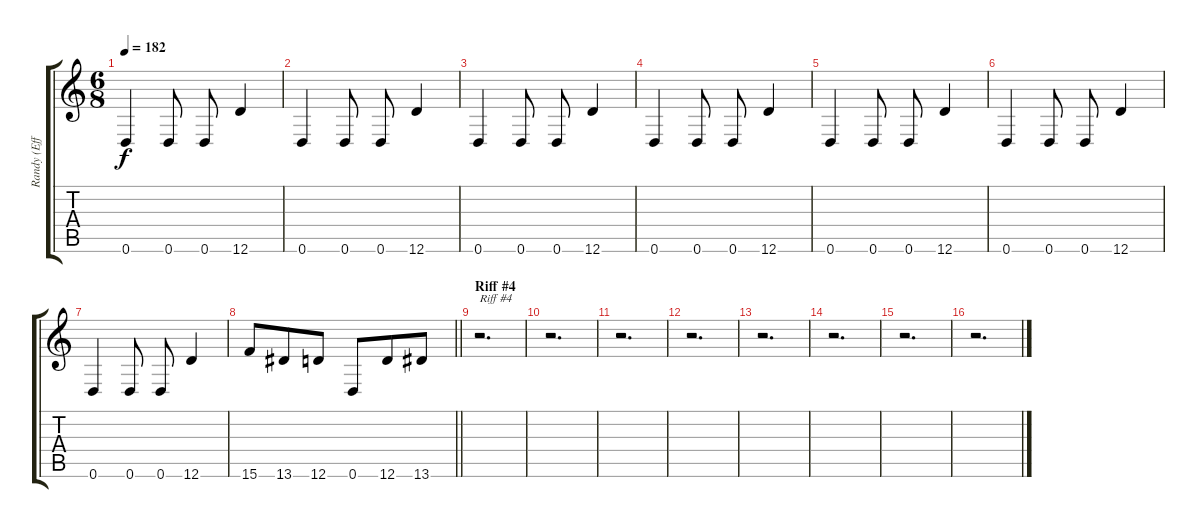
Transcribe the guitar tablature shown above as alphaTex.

\track ("Randy (Effect Guitar)" "Randy (Eff") {instrument electricguitarmuted}
\staff {score tabs}
\tuning (E4 B3 G3 D3 A2 D2) {hide}
\ts (6 8)
\tempo 182
\clef g2
\ks c
0.6.4{dy f} 0.6.8 0.6.8 12.6.4 |
0.6.4 0.6.8 0.6.8 12.6.4 |
0.6.4 0.6.8 0.6.8 12.6.4 |
0.6.4 0.6.8 0.6.8 12.6.4 |
0.6.4 0.6.8 0.6.8 12.6.4 |
0.6.4 0.6.8 0.6.8 12.6.4 |
0.6.4 0.6.8 0.6.8 12.6.4 |
\barLineRight lightlight
15.6.8 13.6.8 12.6.8 0.6.8 12.6.8 13.6.8 |
\section ("" "Riff #4")
r.2{d txt "Riff #4"} |
r.2{d} |
r.2{d} |
r.2{d} |
r.2{d} |
r.2{d} |
r.2{d} |
r.2{d}
